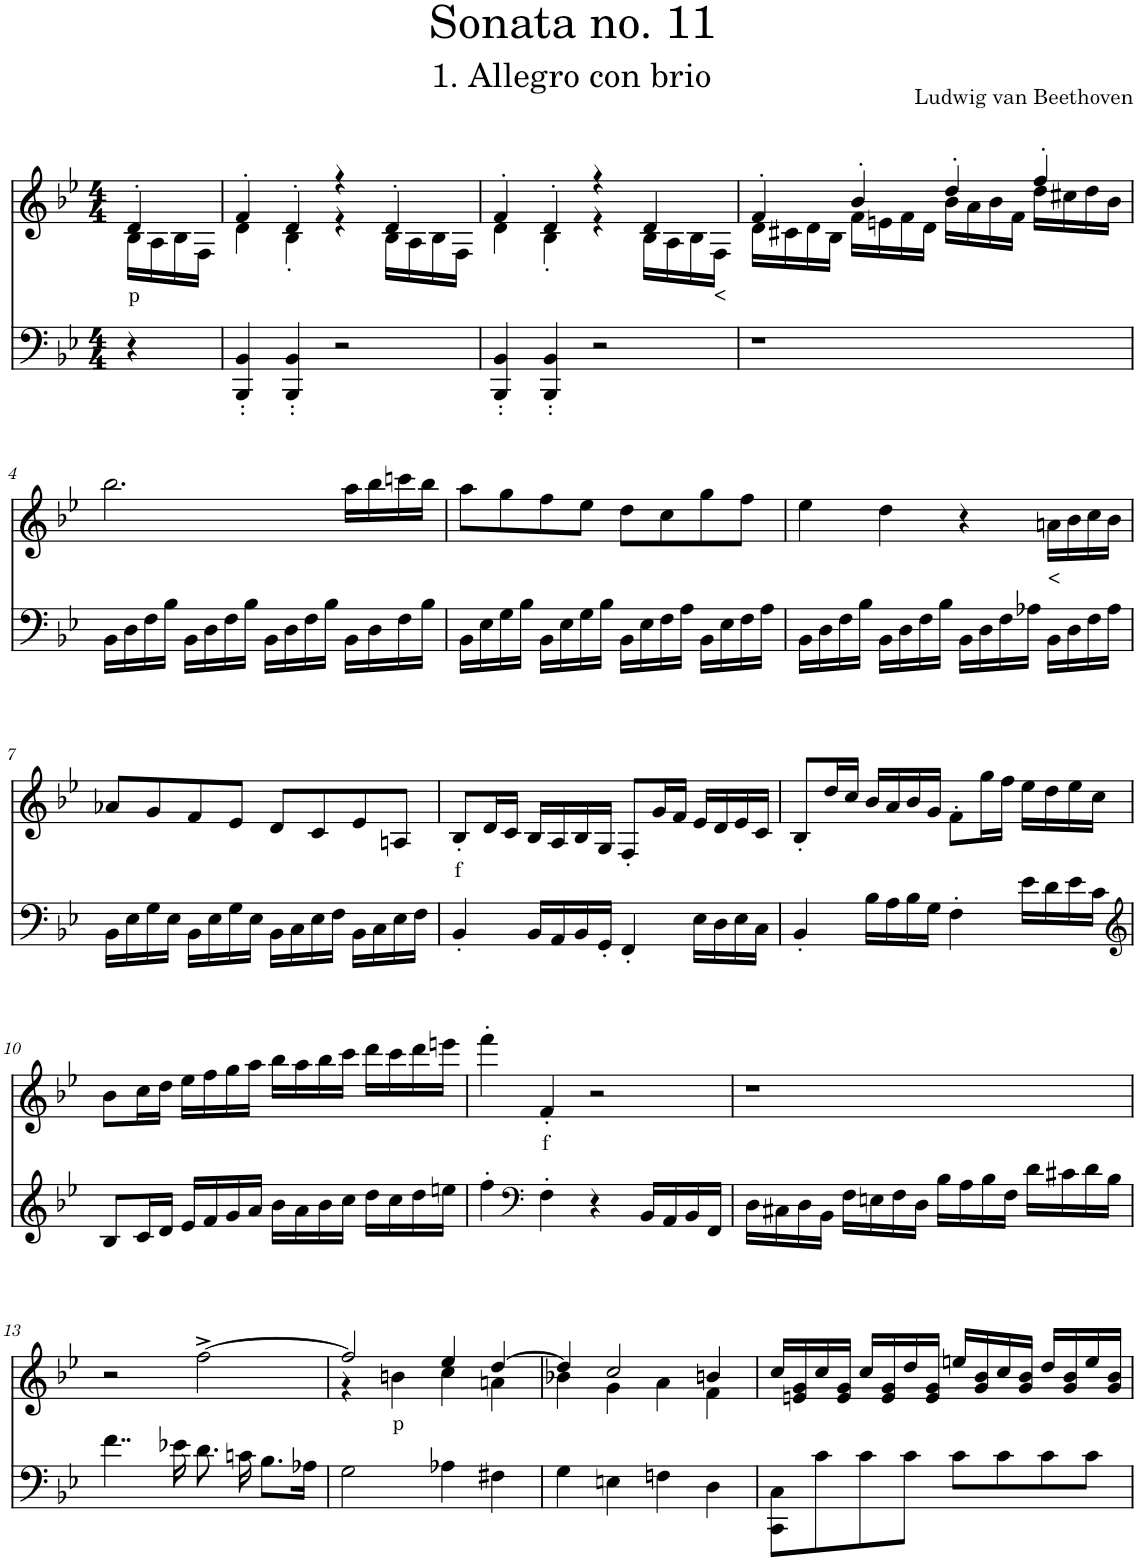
**kern	**kern	**text
*part2	*part1	*part1
*staff2	*staff1	*staff1
*I"Piano	*I"Piano	*
*I'Pno	*I'Pno	*
*clefF4	*clefG2	*
*k[b-e-]	*k[b-e-]	*
*B-:	*B-:	*
*M4/4	*M4/4	*
=	=	=
*	*^	*
!	!	!	!LO:LY:b
4r	4d'/	16B-\LL	p
.	.	16A\	.
.	.	16B-\	.
.	.	16F\JJ	.
=1	=1	=1	=1
4BBB-/' 4BB-/'	4f'/	4d\	.
4BBB-/' 4BB-/'	4d'/	4B-'\	.
2r	4r	4r	.
.	4d'/	16B-\LL	.
.	.	16A\	.
.	.	16B-\	.
.	.	16F\JJ	.
=2	=2	=2	=2
4BBB-/' 4BB-/'	4f'/	4d\	.
4BBB-/' 4BB-/'	4d'/	4B-'\	.
2r	4r	4r	.
.	4d/	16B-\LL	.
.	.	16A\	.
.	.	16B-\	.
!	!	!	!LO:LY:b
.	.	16F\JJ	<
=3	=3	=3	=3
1r	4f'/	16d\LL	.
.	.	16c#X\	.
.	.	16d\	.
.	.	16B-\JJ	.
.	4b-'/	16f\LL	.
.	.	16en\	.
.	.	16f\	.
.	.	16d\JJ	.
.	4dd'/	16b-\LL	.
.	.	16a\	.
.	.	16b-\	.
.	.	16f\JJ	.
.	4ff'/	16dd\LL	.
.	.	16cc#X\	.
.	.	16dd\	.
.	.	16b-\JJ	.
*	*v	*v	*
!!LO:LB:g=z
=4	=4	=4
16BB-\LL	2.bb-\	.
16D\	.	.
16F\	.	.
16B-\JJ	.	.
16BB-\LL	.	.
16D\	.	.
16F\	.	.
16B-\JJ	.	.
16BB-\LL	.	.
16D\	.	.
16F\	.	.
16B-\JJ	.	.
16BB-\LL	16aa\LL	.
16D\	16bb-\	.
16F\	16cccn\	.
16B-\JJ	16bb-\JJ	.
=5	=5	=5
16BB-\LL	8aa\L	.
16E-\	.	.
16G\	8gg\	.
16B-\JJ	.	.
16BB-\LL	8ff\	.
16E-\	.	.
16G\	8ee-\J	.
16B-\JJ	.	.
16BB-\LL	8dd\L	.
16E-\	.	.
16F\	8cc\	.
16A\JJ	.	.
16BB-\LL	8gg\	.
16E-\	.	.
16F\	8ff\J	.
16A\JJ	.	.
=6	=6	=6
16BB-\LL	4ee-\	.
16D\	.	.
16F\	.	.
16B-\JJ	.	.
16BB-\LL	4dd\	.
16D\	.	.
16F\	.	.
16B-\JJ	.	.
16BB-\LL	4r	.
16D\	.	.
16F\	.	.
16A-X\JJ	.	.
!	!	!LO:LY:b
16BB-\LL	16an\LL	<
16D\	16b-\	.
16F\	16cc\	.
16A-\JJ	16b-\JJ	.
!!LO:LB:g=z
=7	=7	=7
16BB-\LL	8a-X/L	.
16E-\	.	.
16G\	8g/	.
16E-\JJ	.	.
16BB-\LL	8f/	.
16E-\	.	.
16G\	8e-/J	.
16E-\JJ	.	.
16BB-\LL	8d/L	.
16C\	.	.
16E-\	8c/	.
16F\JJ	.	.
16BB-\LL	8e-/	.
16C\	.	.
16E-\	8An/J	.
16F\JJ	.	.
=8	=8	=8
!	!	!LO:LY:b
4BB-'/	8B-'/L	f
.	16d/L	.
.	16c/JJ	.
16BB-/LL	16B-/LL	.
16AA/	16A/	.
16BB-/	16B-/	.
16GG'/JJ	16G/JJ	.
4FF'/	8F'/L	.
.	16g/L	.
.	16f/JJ	.
16E-\LL	16e-/LL	.
16D\	16d/	.
16E-\	16e-/	.
16C\JJ	16c/JJ	.
=9	=9	=9
4BB-'/	8B-'/L	.
.	16dd/L	.
.	16cc/JJ	.
16B-\LL	16b-/LL	.
16A\	16a/	.
16B-\	16b-/	.
16G\JJ	16g/JJ	.
4F'\	8f'\L	.
.	16gg\L	.
.	16ff\JJ	.
16e-\LL	16ee-\LL	.
16d\	16dd\	.
16e-\	16ee-\	.
16c\JJ	16cc\JJ	.
!!LO:LB:g=z
=10	=10	=10
*clefG2	*	*
8B-/L	8b-\L	.
16c/L	16cc\L	.
16d/JJ	16dd\JJ	.
16e-/LL	16ee-\LL	.
16f/	16ff\	.
16g/	16gg\	.
16a/JJ	16aa\JJ	.
16b-\LL	16bb-\LL	.
16a\	16aa\	.
16b-\	16bb-\	.
16cc\JJ	16ccc\JJ	.
16dd\LL	16ddd\LL	.
16cc\	16ccc\	.
16dd\	16ddd\	.
16een\JJ	16eeen\JJ	.
=11	=11	=11
4ff'\	4fff'\	.
*clefF4	*	*
!	!	!LO:LY:b
4F'\	4f'/	f
4r	2r	.
16BB-/LL	.	.
16AA/	.	.
16BB-/	.	.
16FF/JJ	.	.
=12	=12	=12
16D\LL	1r	.
16C#X\	.	.
16D\	.	.
16BB-\JJ	.	.
16F\LL	.	.
16En\	.	.
16F\	.	.
16D\JJ	.	.
16B-\LL	.	.
16A\	.	.
16B-\	.	.
16F\JJ	.	.
16d\LL	.	.
16c#X\	.	.
16d\	.	.
16B-\JJ	.	.
!!LO:LB:g=z
=13	=13	=13
4..f\	2r	.
16e-X\	.	.
8.d\	[2ff^\	.
16cn\	.	.
8.B-\L	.	.
16A-X\Jk	.	.
=14	=14	=14
*	*^	*
2G\	2ff/]	4r	.
!	!	!	!LO:LY:b
.	.	4bn\	p
4A-X\	4ee-/	4cc\	.
4F#X\	[4dd/	4an\	.
=15	=15	=15	=15
4G\	4dd/]	4b-X\	.
4En\	2cc/	4g\	.
4Fn\	.	4a\	.
4D\	4bn/	4f\	.
*	*v	*v	*
=16	=16	=16
8CC\ 8C\L	16cc/LL	.
.	16en/ 16g/	.
8c\	16cc/	.
.	16e/ 16g/JJ	.
8c\	16cc/LL	.
.	16e/ 16g/	.
8c\J	16dd/	.
.	16e/ 16g/JJ	.
8c\L	16een/LL	.
.	16g/ 16b-/	.
8c\	16cc/	.
.	16g/ 16b-/JJ	.
8c\	16dd/LL	.
.	16g/ 16b-/	.
8c\J	16ee/	.
.	16g/ 16b-/JJ	.
=	=	=
*-	*-	*-
